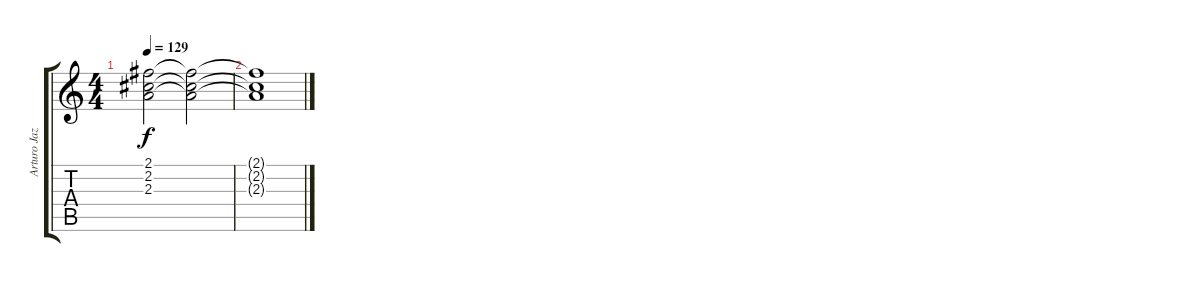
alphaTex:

\track ("Arturo Jazz" "Arturo Jaz") {instrument electricguitarjazz}
\staff {score tabs}
\tuning (E4 B3 G3 D3 A2 E2) {hide}
\ts (4 4)
\tempo 129
\clef g2
\ks c
(2.1{t} 2.2{t} 2.3{t}).2{dy f} (2.1{t} 2.2{t} 2.3{t}).2{volume 0} |
(2.1{t} 2.2{t} 2.3{t}).1
